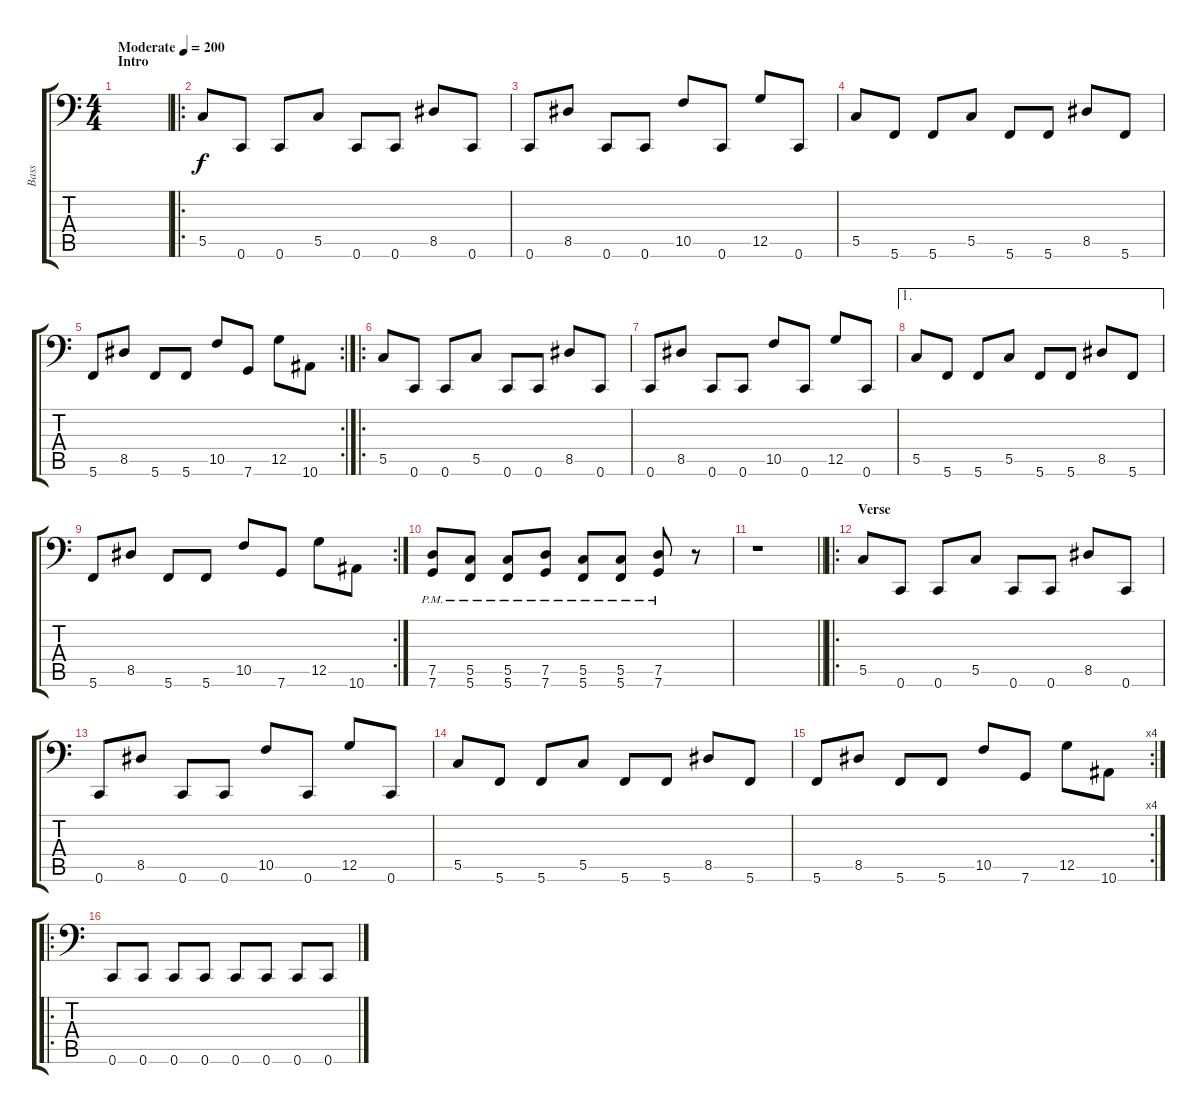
\track ("Bass" "Bass") {instrument electricbasspick}
\staff {score tabs}
\tuning (D3 A2 F2 C2 G1 C1) {hide}
\ts (4 4)
\section ("" "Intro")
\tempo (200 "Moderate")
\clef f4
\ks c
|
\ro
5.5.8 0.6.8 0.6.8 5.5.8 0.6.8 0.6.8 8.5.8 0.6.8 |
0.6.8 8.5.8 0.6.8 0.6.8 10.5.8 0.6.8 12.5.8 0.6.8 |
5.5.8 5.6.8 5.6.8 5.5.8 5.6.8 5.6.8 8.5.8 5.6.8 |
\rc 2
5.6.8 8.5.8 5.6.8 5.6.8 10.5.8 7.6.8 12.5.8 10.6.8 |
\ro
5.5.8 0.6.8 0.6.8 5.5.8 0.6.8 0.6.8 8.5.8 0.6.8 |
0.6.8 8.5.8 0.6.8 0.6.8 10.5.8 0.6.8 12.5.8 0.6.8 |
\ae 1
5.5.8 5.6.8 5.6.8 5.5.8 5.6.8 5.6.8 8.5.8 5.6.8 |
\rc 2
5.6.8 8.5.8 5.6.8 5.6.8 10.5.8 7.6.8 12.5.8 10.6.8 |
(7.5{pm} 7.6{pm}).8 (5.5{pm} 5.6{pm}).8 (5.5{pm} 5.6{pm}).8 (7.5{pm} 7.6{pm}).8 (5.5{pm} 5.6{pm}).8 (5.5{pm} 5.6{pm}).8 (7.5{pm} 7.6{pm}).8 r.8 |
\barLineRight lightlight
r.1 |
\ro
\section ("" "Verse")
5.5.8 0.6.8 0.6.8 5.5.8 0.6.8 0.6.8 8.5.8 0.6.8 |
0.6.8 8.5.8 0.6.8 0.6.8 10.5.8 0.6.8 12.5.8 0.6.8 |
5.5.8 5.6.8 5.6.8 5.5.8 5.6.8 5.6.8 8.5.8 5.6.8 |
\rc 4
5.6.8 8.5.8 5.6.8 5.6.8 10.5.8 7.6.8 12.5.8 10.6.8 |
\ro
0.6.8 0.6.8 0.6.8 0.6.8 0.6.8 0.6.8 0.6.8 0.6.8
